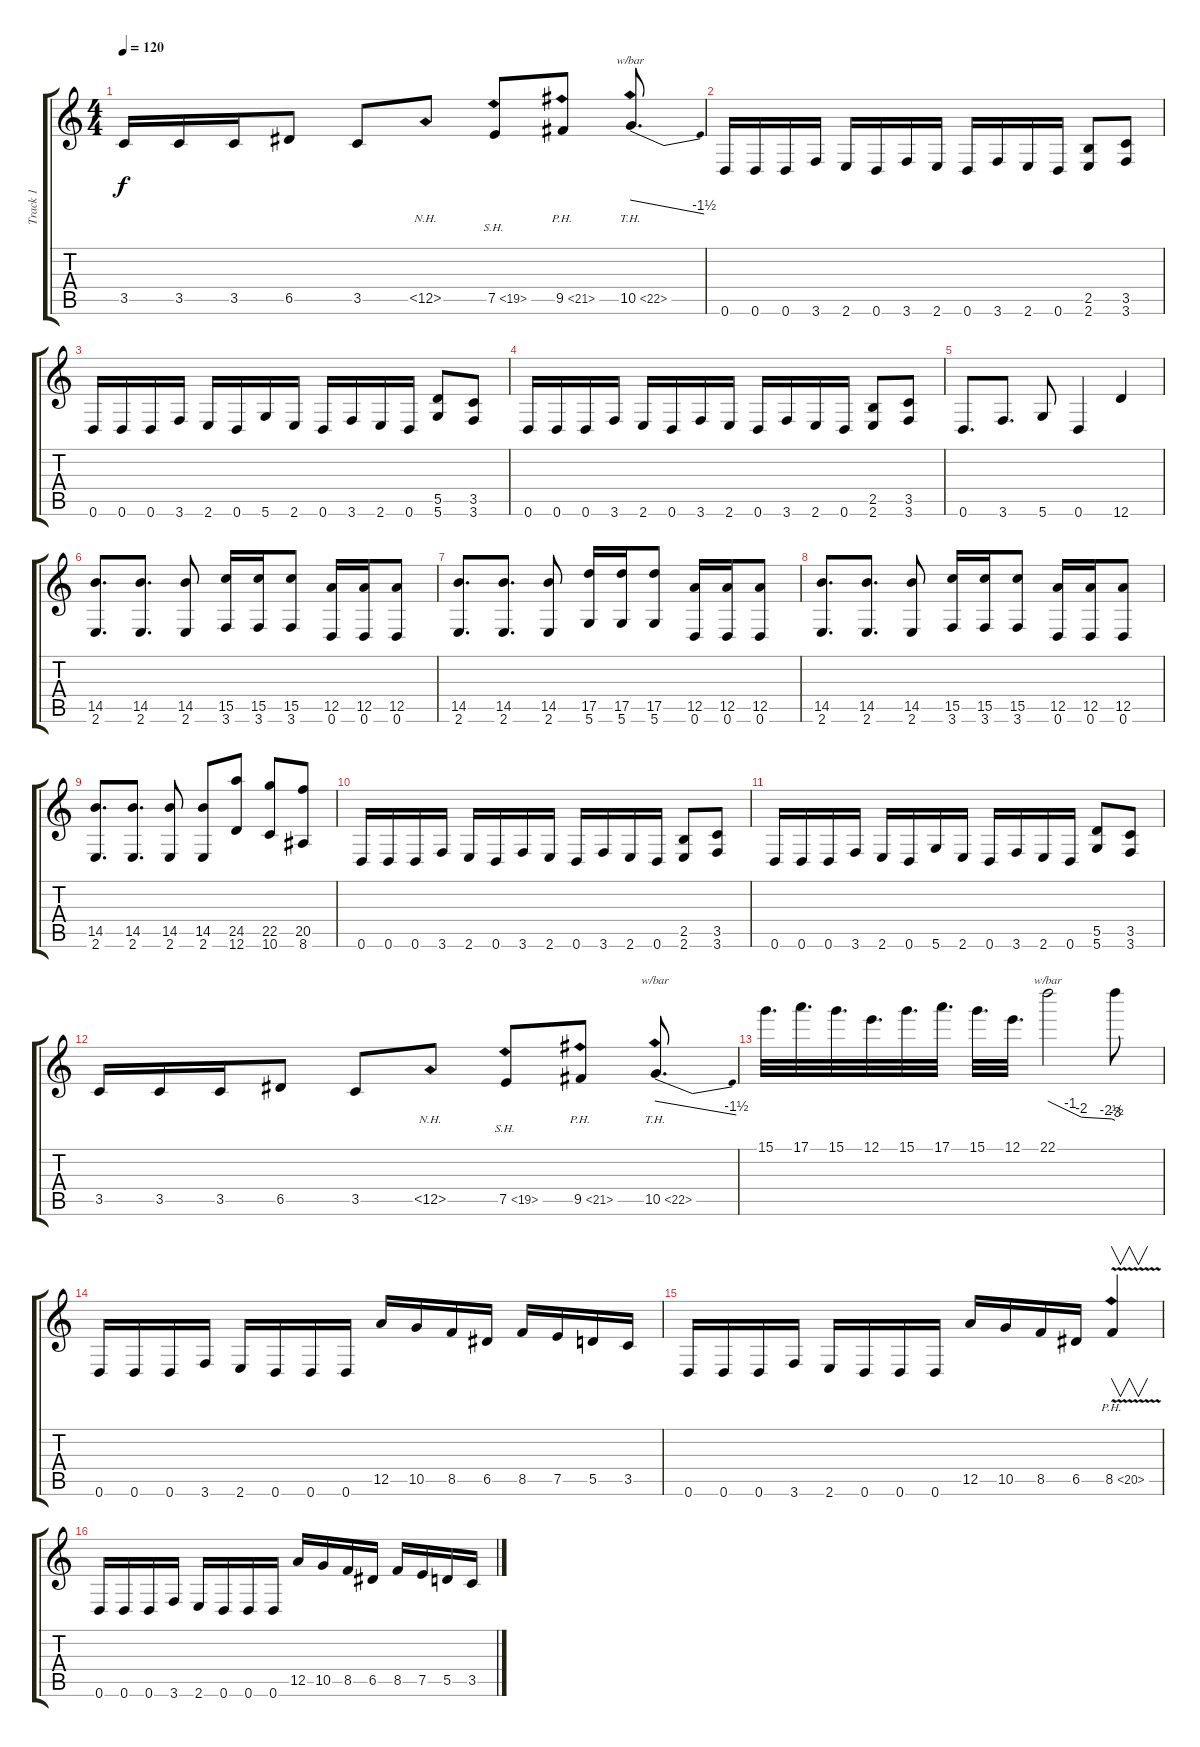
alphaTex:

\track ("Track 1" "Track 1") {instrument overdrivenguitar}
\staff {score tabs}
\tuning (E4 B3 G3 D3 A2 D2) {hide}
\ts (4 4)
\tempo 120
\clef g2
\ks c
3.5.16{dy f} 3.5.16 3.5.16 6.5.8 3.5.8 6.5{nh}.8 7.5{sh 12}.8 9.5{ph 12}.8 10.5{th 12}.8{d tbe (dive default 0 0 60 -6)} |
0.6.16 0.6.16 0.6.16 3.6.16 2.6.16 0.6.16 3.6.16 2.6.16 0.6.16 3.6.16 2.6.16 0.6.16 (2.5 2.6).8 (3.5 3.6).8 |
0.6.16 0.6.16 0.6.16 3.6.16 2.6.16 0.6.16 5.6.16 2.6.16 0.6.16 3.6.16 2.6.16 0.6.16 (5.5 5.6).8 (3.5 3.6).8 |
0.6.16 0.6.16 0.6.16 3.6.16 2.6.16 0.6.16 3.6.16 2.6.16 0.6.16 3.6.16 2.6.16 0.6.16 (2.5 2.6).8 (3.5 3.6).8 |
0.6.8{d} 3.6.8{d} 5.6.8 0.6.4 12.6.4 |
(14.5 2.6).8{d} (14.5 2.6).8{d} (14.5 2.6).8 (15.5 3.6).16 (15.5 3.6).16 (15.5 3.6).8 (12.5 0.6).16 (12.5 0.6).16 (12.5 0.6).8 |
(14.5 2.6).8{d} (14.5 2.6).8{d} (14.5 2.6).8 (17.5 5.6).16 (17.5 5.6).16 (17.5 5.6).8 (12.5 0.6).16 (12.5 0.6).16 (12.5 0.6).8 |
(14.5 2.6).8{d} (14.5 2.6).8{d} (14.5 2.6).8 (15.5 3.6).16 (15.5 3.6).16 (15.5 3.6).8 (12.5 0.6).16 (12.5 0.6).16 (12.5 0.6).8 |
(14.5 2.6).8{d} (14.5 2.6).8{d} (14.5 2.6).8 (14.5 2.6).8 (24.5 12.6).8 (22.5 10.6).8 (20.5 8.6).8 |
0.6.16 0.6.16 0.6.16 3.6.16 2.6.16 0.6.16 3.6.16 2.6.16 0.6.16 3.6.16 2.6.16 0.6.16 (2.5 2.6).8 (3.5 3.6).8 |
0.6.16 0.6.16 0.6.16 3.6.16 2.6.16 0.6.16 5.6.16 2.6.16 0.6.16 3.6.16 2.6.16 0.6.16 (5.5 5.6).8 (3.5 3.6).8 |
3.5.16 3.5.16 3.5.16 6.5.8 3.5.8 6.5{nh}.8 7.5{sh 12}.8 9.5{ph 12}.8 10.5{th 12}.8{d tbe (dive default 0 0 60 -6)} |
15.1.32{d} 17.1.32{d} 15.1.32{d} 12.1.32{d} 15.1.32{d} 17.1.32{d} 15.1.32{d} 12.1.32{d} 22.1.2{tbe (custom default 0 0 20 -4 30 -8 57 -10 60 -12)} 22.1{t}.8 |
0.6.16 0.6.16 0.6.16 3.6.16 2.6.16 0.6.16 0.6.16 0.6.16 12.5.16 10.5.16 8.5.16 6.5.16 8.5.16 7.5.16 5.5.16 3.5.16 |
0.6.16 0.6.16 0.6.16 3.6.16 2.6.16 0.6.16 0.6.16 0.6.16 12.5.16 10.5.16 8.5.16 6.5.16 8.5{ph 12 v}.4{v} |
0.6.16 0.6.16 0.6.16 3.6.16 2.6.16 0.6.16 0.6.16 0.6.16 12.5.16 10.5.16 8.5.16 6.5.16 8.5.16 7.5.16 5.5.16 3.5.16
